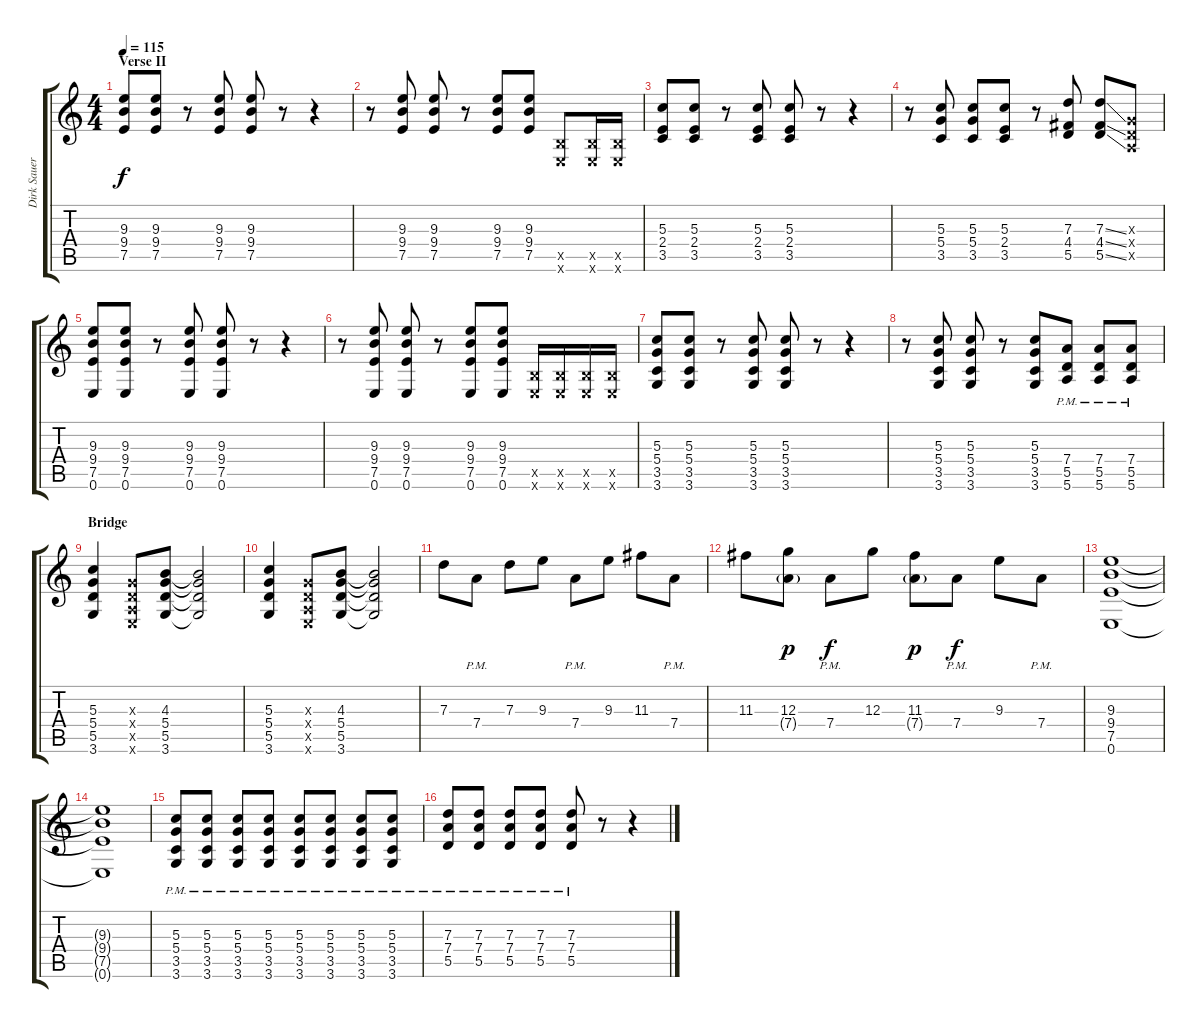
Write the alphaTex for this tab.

\track ("Dirk Sauer" "Dirk Sauer") {instrument distortionguitar}
\staff {score tabs}
\tuning (E4 B3 G3 D3 A2 E2) {hide}
\ts (4 4)
\section ("" "Verse II")
\tempo 115
\clef g2
\ks c
(9.3 9.4 7.5).8{dy f} (9.3 9.4 7.5).8 r.8 (9.3 9.4 7.5).8 (9.3 9.4 7.5).8 r.8 r.4 |
r.8 (9.3 9.4 7.5).8 (9.3 9.4 7.5).8 r.8 (9.3 9.4 7.5).8 (9.3 9.4 7.5).8 (2.5{x} 0.6{x}).8 (2.5{x} 0.6{x}).16 (2.5{x} 0.6{x}).16 |
(5.3 2.4 3.5).8 (5.3 2.4 3.5).8 r.8 (5.3 2.4 3.5).8 (5.3 2.4 3.5).8 r.8 r.4 |
r.8 (5.3 5.4 3.5).8 (5.3 5.4 3.5).8 (5.3 2.4 3.5).8 r.8 (7.3 4.4 5.5).8 (7.3{ss} 4.4{ss} 5.5{ss}).8 (0.3{x} 0.4{x} 0.5{x}).8 |
(9.3 9.4 7.5 0.6).8 (9.3 9.4 7.5 0.6).8 r.8 (9.3 9.4 7.5 0.6).8 (9.3 9.4 7.5 0.6).8 r.8 r.4 |
r.8 (9.3 9.4 7.5 0.6).8 (9.3 9.4 7.5 0.6).8 r.8 (9.3 9.4 7.5 0.6).8 (9.3 9.4 7.5 0.6).8 (2.5{x} 0.6{x}).16 (2.5{x} 0.6{x}).16 (2.5{x} 0.6{x}).16 (2.5{x} 0.6{x}).16 |
(5.3 5.4 3.5 3.6).8 (5.3 5.4 3.5 3.6).8 r.8 (5.3 5.4 3.5 3.6).8 (5.3 5.4 3.5 3.6).8 r.8 r.4 |
r.8 (5.3 5.4 3.5 3.6).8 (5.3 5.4 3.5 3.6).8 r.8 (5.3 5.4 3.5 3.6).8 (7.4{pm} 5.5{pm} 5.6{pm}).8 (7.4{pm} 5.5{pm} 5.6{pm}).8 (7.4{pm} 5.5{pm} 5.6{pm}).8 |
\section ("" "Bridge")
(5.3 5.4 5.5 3.6).4 (0.3{x} 0.4{x} 0.5{x} 0.6{x}).8 (4.3 5.4 5.5 3.6).8 (4.3{t} 5.4{t} 5.5{t} 3.6{t}).2 |
(5.3 5.4 5.5 3.6).4 (0.3{x} 0.4{x} 0.5{x} 0.6{x}).8 (4.3 5.4 5.5 3.6).8 (4.3{t} 5.4{t} 5.5{t} 3.6{t}).2 |
7.3.8 7.4{pm}.8 7.3.8 9.3.8 7.4{pm}.8 9.3.8 11.3.8 7.4{pm}.8 |
11.3.8 (12.3 7.4{g}).8{dy p} 7.4{pm}.8{dy f} 12.3.8 (11.3 7.4{g}).8{dy p} 7.4{pm}.8{dy f} 9.3.8 7.4{pm}.8 |
(9.3 9.4 7.5 0.6).1 |
(9.3{t} 9.4{t} 7.5{t} 0.6{t}).1 |
(5.3{pm} 5.4{pm} 3.5{pm} 3.6{pm}).8 (5.3{pm} 5.4{pm} 3.5{pm} 3.6{pm}).8 (5.3{pm} 5.4{pm} 3.5{pm} 3.6{pm}).8 (5.3{pm} 5.4{pm} 3.5{pm} 3.6{pm}).8 (5.3{pm} 5.4{pm} 3.5{pm} 3.6{pm}).8 (5.3{pm} 5.4{pm} 3.5{pm} 3.6{pm}).8 (5.3{pm} 5.4{pm} 3.5{pm} 3.6{pm}).8 (5.3{pm} 5.4{pm} 3.5{pm} 3.6{pm}).8 |
(7.3{pm} 7.4{pm} 5.5{pm}).8 (7.3{pm} 7.4{pm} 5.5{pm}).8 (7.3{pm} 7.4{pm} 5.5{pm}).8 (7.3{pm} 7.4{pm} 5.5{pm}).8 (7.3{pm} 7.4{pm} 5.5{pm}).8 r.8 r.4
